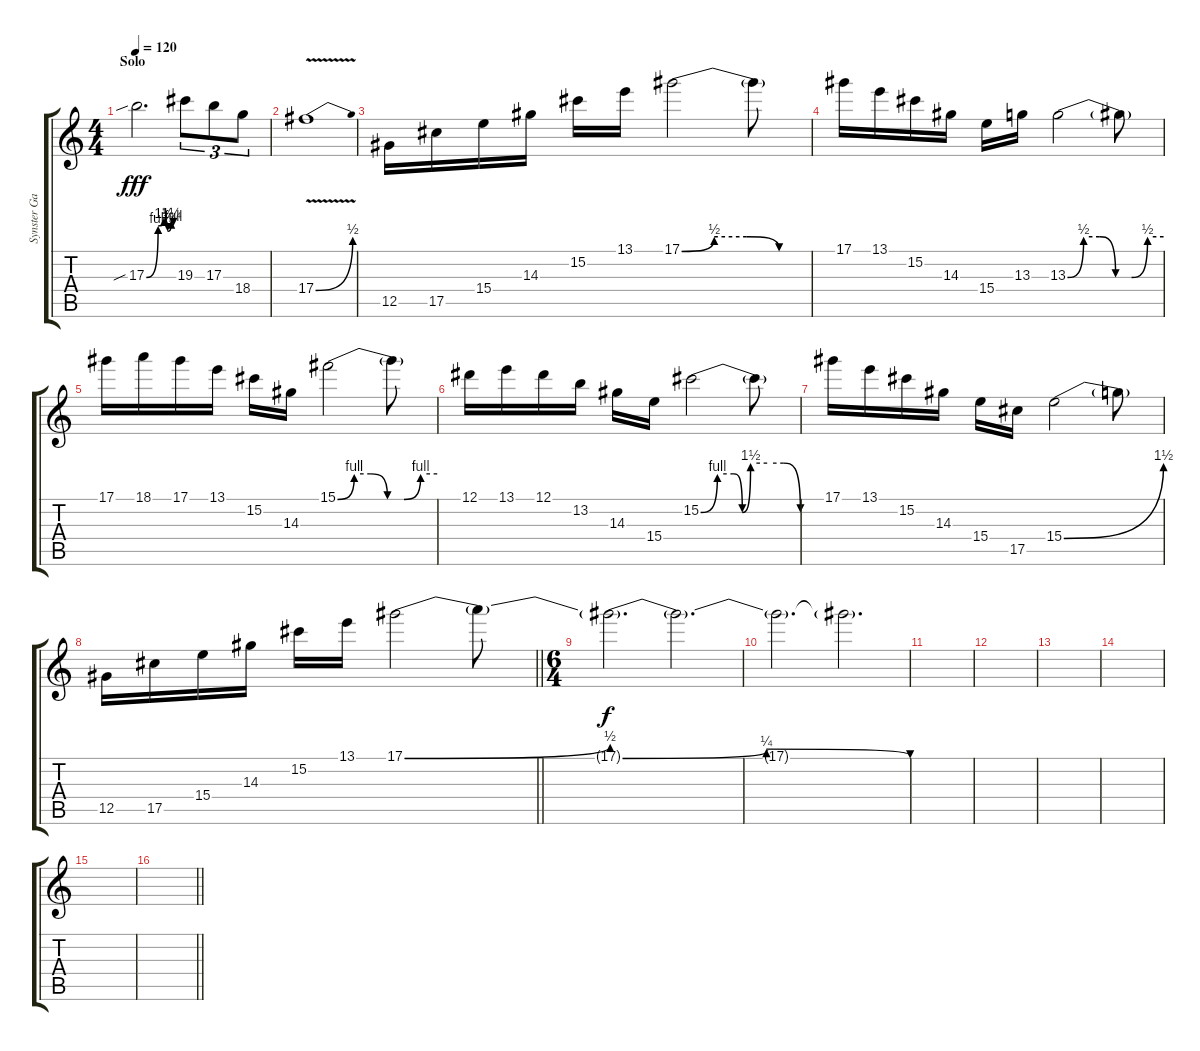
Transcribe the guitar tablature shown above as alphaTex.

\track ("Synster Gates" "Synster Ga") {instrument distortionguitar}
\staff {score tabs}
\tuning (Eb4 Bb3 Gb3 Db3 Ab2 Db2) {hide}
\ts (4 4)
\section ("" "Solo")
\tempo 120
\clef g2
\ks c
17.3{be (custom 0 0 26 4 39 5 47 3 55 5 60 4) sib}.2{d dy fff volume 16 balance 5 instrument distortionguitar} 19.3.8{tu (3 2)} 17.3.8{tu (3 2)} 18.4.8{tu (3 2)} |
17.4{be (bend 0 0 60 2) v}.1 |
12.5.16 17.5.16 15.4.16 14.3.16 15.2.16 13.1.16 17.1{be (custom 0 0 15 2 30 2 45 0 60 0)}.2 17.1{t}.8 |
17.1.16 13.1.16 15.2.16 14.3.16 15.4.16 13.3.16 13.3{be (custom 0 0 10 2 20 2 30 0 40 0 50 2 60 2)}.2 13.3{t}.8 |
17.1.16 18.1.16 17.1.16 13.1.16 15.2.16 14.3.16 15.1{be (custom 0 0 10 4 20 4 30 0 40 0 50 4 60 4)}.2 15.1{t}.8 |
12.1.16 13.1.16 12.1.16 13.2.16 14.3.16 15.4.16 15.2{be (custom 0 0 10 4 20 4 25 0 30 6 40 6 50 6 60 0)}.2 15.2{t}.8 |
17.1.16 13.1.16 15.2.16 14.3.16 15.4.16 17.5.16 15.4{be (bend 0 0 60 6)}.2 15.4{t}.8 |
\barLineRight lightlight
12.5.16 17.5.16 15.4.16 14.3.16 15.2.16 13.1.16 17.1{be (bend 0 0 60 2)}.2 17.1{t}.8 |
\ts (6 4)
17.1{be (bendrelease 0 0 15 1 15 1 60 0) t}.2{d dy f} 17.1{t}.2{d} |
17.1{t}.2{d} 17.1{t}.2{d} |
|
|
|
|
|
\barLineRight lightlight
